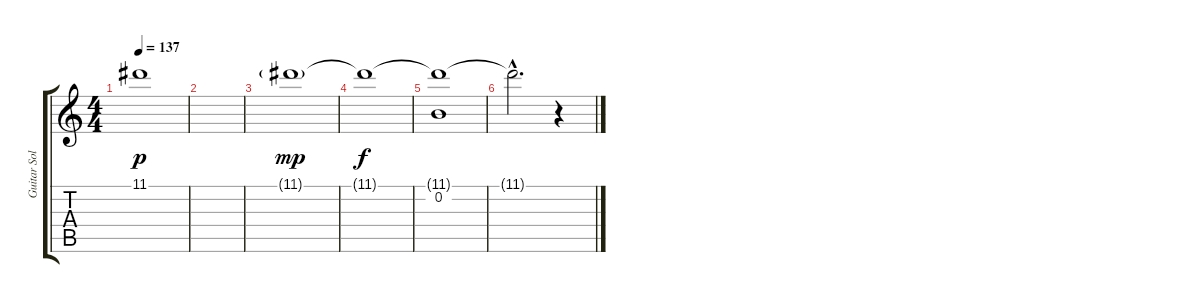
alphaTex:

\track ("Guitar Solo" "Guitar Sol") {instrument overdrivenguitar}
\staff {score tabs}
\tuning (E4 B3 G3 D3 A2 E2) {hide}
\ts (4 4)
\tempo 137
\clef g2
\ks c
11.1.1{dy p} |
|
11.1{g}.1{dy mp} |
11.1{t}.1{dy f} |
(11.1{t} 0.2).1 |
11.1{hac t}.2{d} r.4
